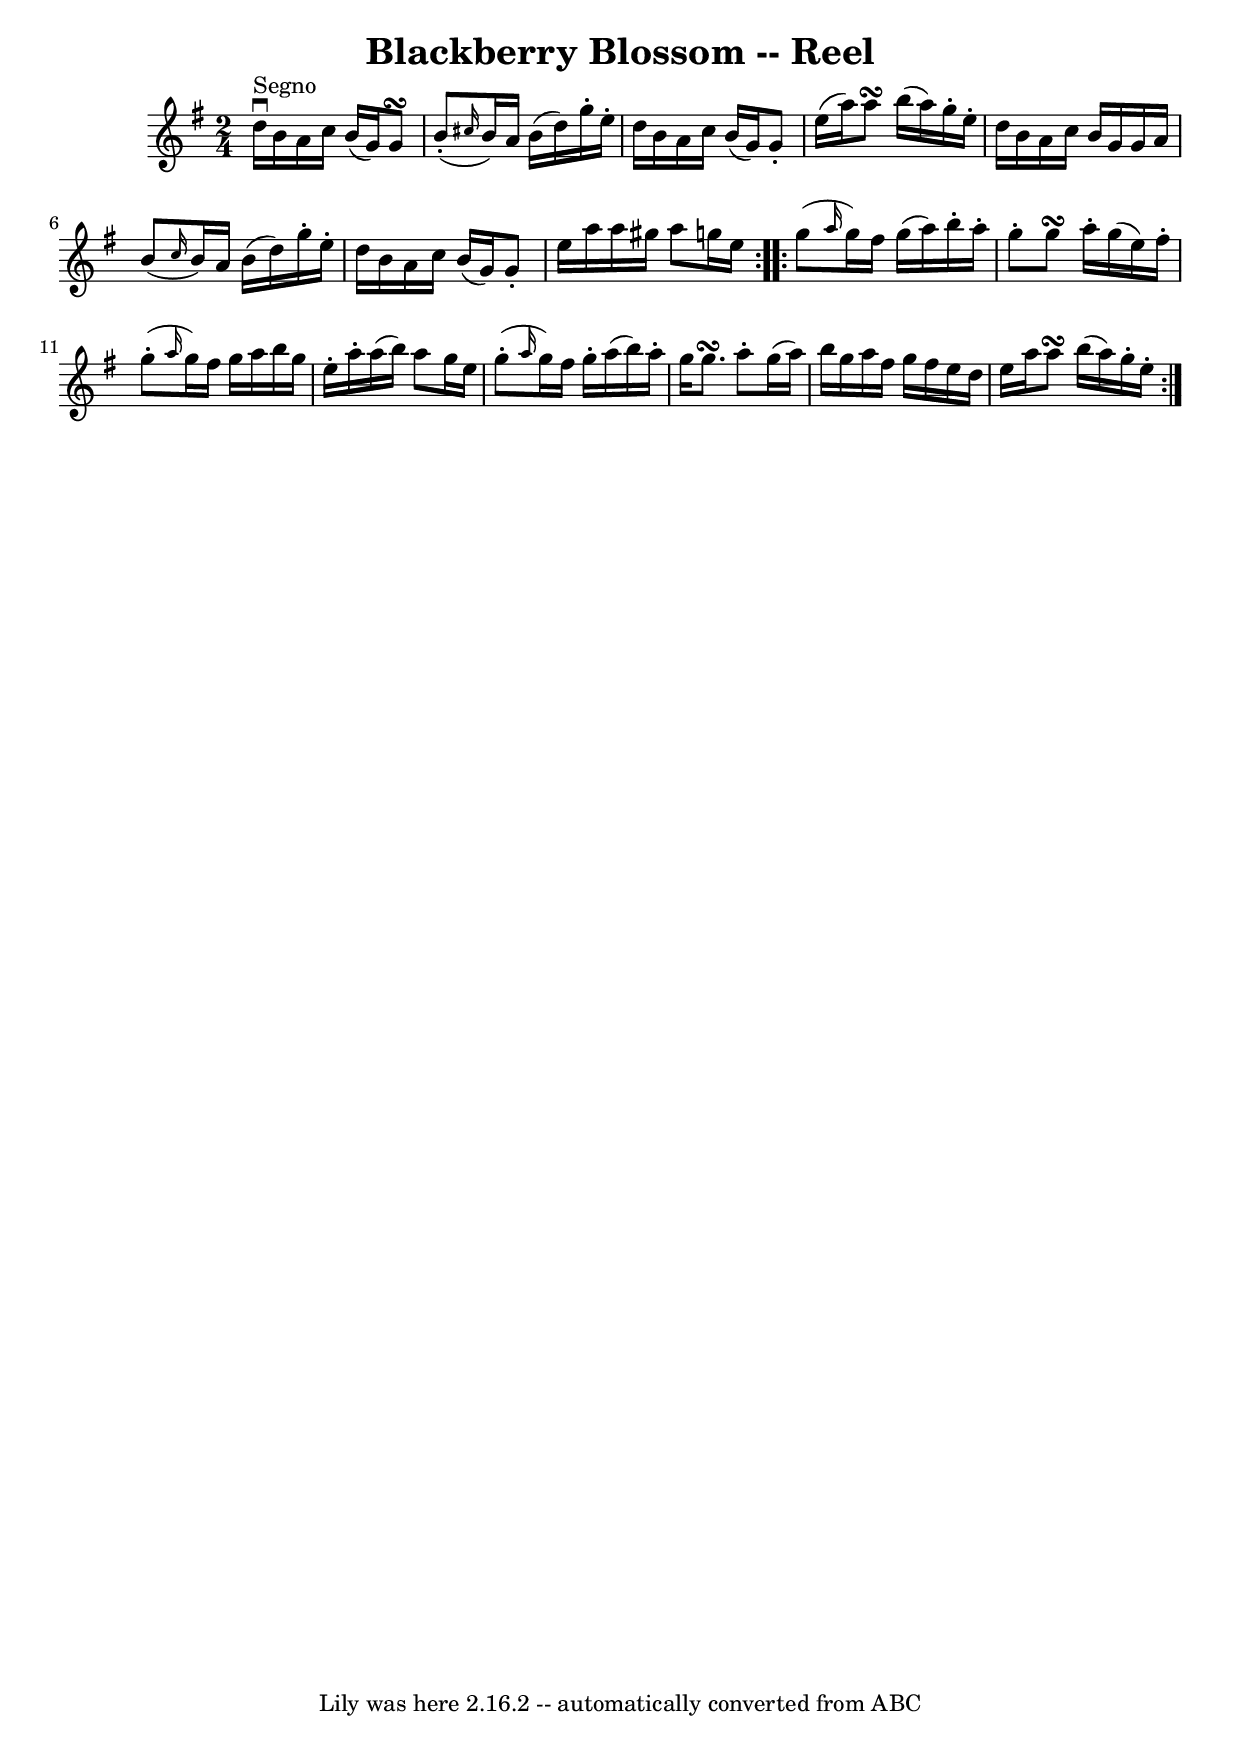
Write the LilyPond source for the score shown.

\version "2.16.2"
\include "Mammoth.ily"
\header {
  %% book = "Ryan's Mammoth Collection"
  crossRefNumber = "1"
  footnotes = ""
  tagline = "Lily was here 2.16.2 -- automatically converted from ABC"
  title = "Blackberry Blossom -- Reel"

}
voicedefault =  {



  \repeat volta 2 {

    \time 2/4 
    \key g \major d''16^"Segno"^\downbow b'16 a'16 c''16    
    b'16 (g'16) g'8\turn  |
    b'8 (-. \grace { cis''16  
		   }   
    b'16) a'16 b'16 (d''16) g''16 -. e''16 -. |
    d''16    
    b'16 a'16 c''16 b'16 (g'16) g'8 -. |
    e''16 (a''16  
    -) a''8\turn b''16 (a''16) g''16 -. e''16 -. |
    d''16  
    b'16 a'16 c''16 b'16 g'16 g'16 a'16  |
    b'8 (
    \grace { c''16  
	   } b'16) a'16 b'16 (d''16) g''16 -. e''16 
    -. |
    d''16 b'16 a'16 c''16 b'16 (g'16) g'8 -. 
    |
    e''16 a''16 a''16 gis''16 a''8 g''!16 e''16  
  }     

  \repeat volta 2 {
    g''8 (\grace { a''16  
		 } g''16) fis''16 g''16 
    (a''16) b''16 -. a''16 -. |
    g''8 -. g''8\turn a''16 -.  
    g''16 (e''16) fis''16 -. |
    g''8 (-. \grace { a''16  
		    }   
    g''16) fis''16 g''16 a''16 b''16 g''16  |
    e''16 -.   
    a''16 -. a''16 (b''16) a''8 g''16 e''16  |
    g''8 
    (-. \grace { a''16  
	       } g''16) fis''16 g''16 -. a''16 (b''16  
    -) a''16 -. |
    g''16 g''8.\turn a''8 -. g''16 (a''16) 
    |
    b''16 g''16 a''16 fis''16 g''16 fis''16 e''16    
    d''16  |
    e''16 a''16 a''8\turn b''16 (a''16) g''16 -. 
    e''16 -.   
  }   

}

\score{
  <<

    \context Staff="default"
    {
      \voicedefault 
      
    }

  >>
  \layout {
    
  }
  \midi {
  }

}
